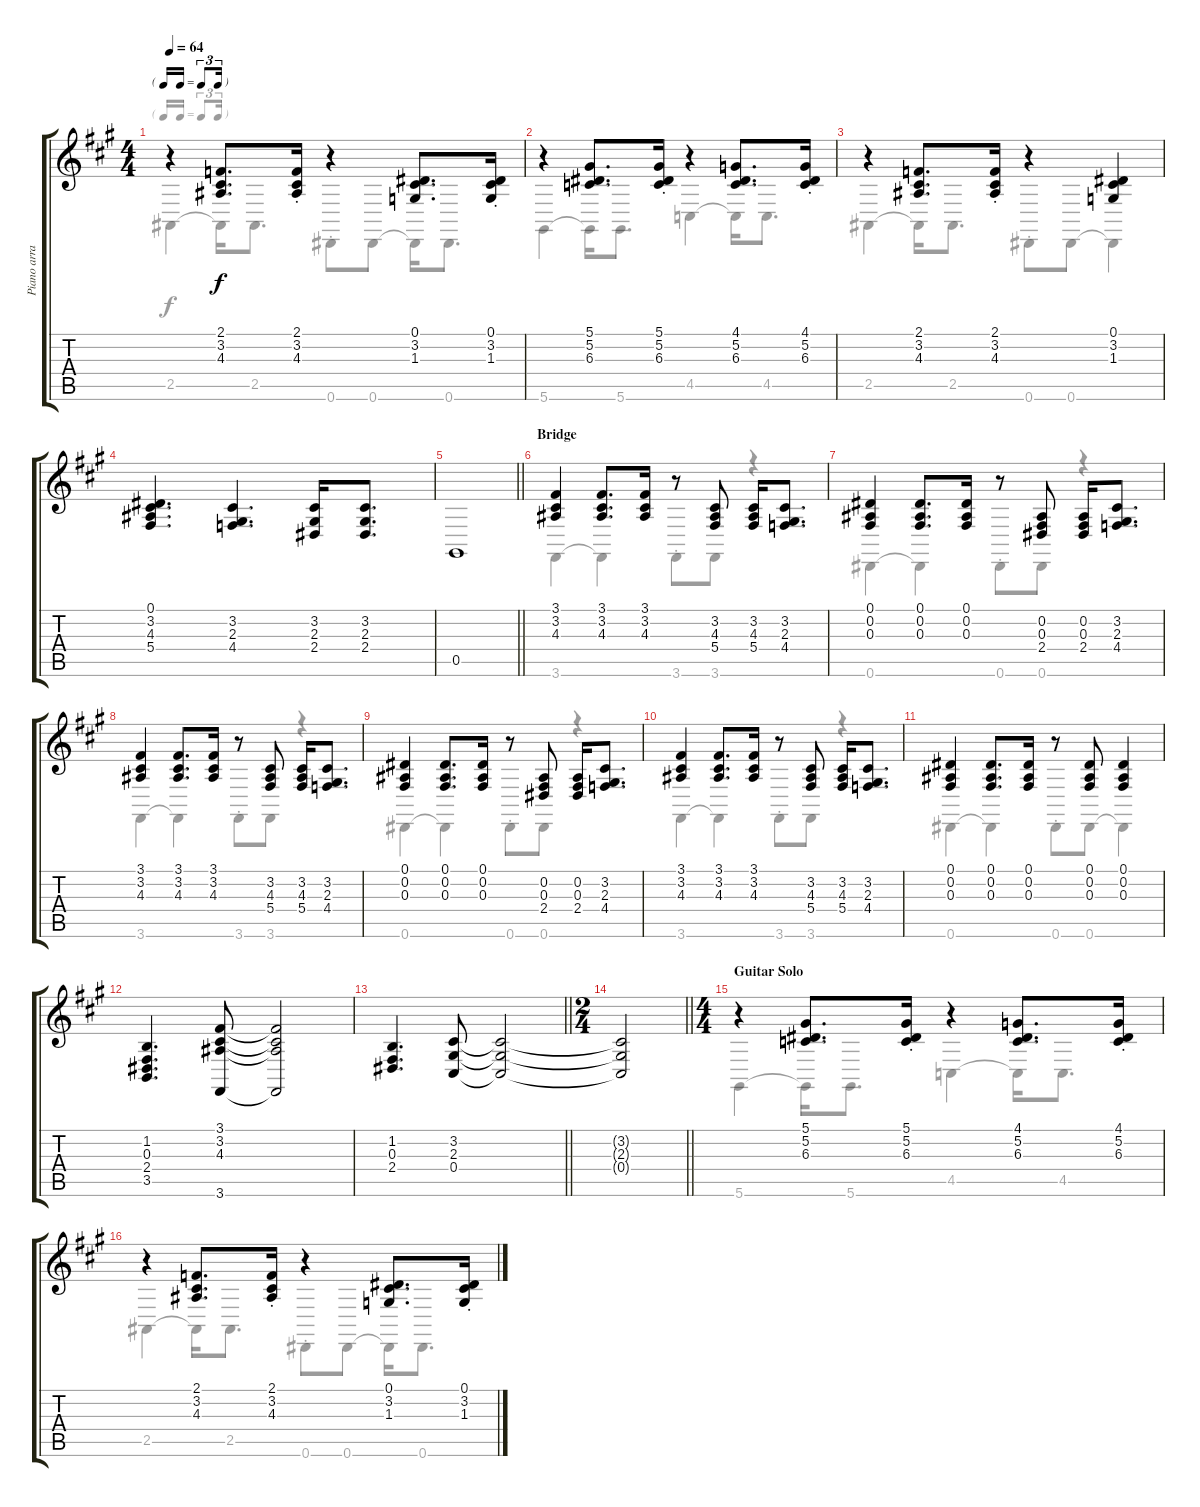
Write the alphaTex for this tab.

\track ("Piano arranged for Guitar" "Piano arra") {instrument acousticgrandpiano}
\staff {score tabs}
\tuning (Eb4 Bb3 Gb3 Db3 Ab2 Eb2) {hide}
\voice
\ts (4 4)
\tf triplet16th
\tempo 64
\clef g2
\ks a
r.4{dy f} (2.1 3.2 4.3).8{d} (2.1{st} 3.2{st} 4.3{st}).16 r.4 (0.1 3.2 1.3).8{d} (0.1{st} 3.2{st} 1.3{st}).16 |
r.4 (5.1 5.2 6.3).8{d} (5.1{st} 5.2{st} 6.3{st}).16 r.4 (4.1 5.2 6.3).8{d} (4.1{st} 5.2{st} 6.3{st}).16 |
r.4 (2.1 3.2 4.3).8{d} (2.1{st} 3.2{st} 4.3{st}).16 r.4 (0.1 3.2 1.3).4 |
(0.1 3.2 4.3 5.4).4{d} (3.2 2.3 4.4).4{d} (3.2 2.3 2.4).16 (3.2 2.3 2.4).8{d} |
\barLineRight lightlight
0.5.1 |
\section ("" "Bridge")
(3.1 3.2 4.3).4 (3.1 3.2 4.3).8{d} (3.1 3.2 4.3).16 r.8 (3.2 4.3 5.4).8 (3.2 4.3 5.4).16 (3.2 2.3 4.4).8{d} |
(0.1 0.2 0.3).4 (0.1 0.2 0.3).8{d} (0.1 0.2 0.3).16 r.8 (0.2 0.3 2.4).8 (0.2 0.3 2.4).16 (3.2 2.3 4.4).8{d} |
(3.1 3.2 4.3).4 (3.1 3.2 4.3).8{d} (3.1 3.2 4.3).16 r.8 (3.2 4.3 5.4).8 (3.2 4.3 5.4).16 (3.2 2.3 4.4).8{d} |
(0.1 0.2 0.3).4 (0.1 0.2 0.3).8{d} (0.1 0.2 0.3).16 r.8 (0.2 0.3 2.4).8 (0.2 0.3 2.4).16 (3.2 2.3 4.4).8{d} |
(3.1 3.2 4.3).4 (3.1 3.2 4.3).8{d} (3.1 3.2 4.3).16 r.8 (3.2 4.3 5.4).8 (3.2 4.3 5.4).16 (3.2 2.3 4.4).8{d} |
(0.1 0.2 0.3).4 (0.1 0.2 0.3).8{d} (0.1 0.2 0.3).16 r.8 (0.1 0.2 0.3).8 (0.1 0.2 0.3).4 |
(1.2 0.3 2.4 3.5).4{d} (3.1 3.2 4.3 3.6).8 (3.1{t} 3.2{t} 4.3{t} 3.6{t}).2 |
\barLineRight lightlight
(1.2 0.3 2.4).4{d} (3.2 2.3 0.4).8 (3.2{t} 2.3{t} 0.4{t}).2 |
\ts (2 4)
\barLineRight lightlight
(3.2{t} 2.3{t} 0.4{t}).2 |
\ts (4 4)
\section ("" "Guitar Solo")
r.4 (5.1 5.2 6.3).8{d} (5.1{st} 5.2{st} 6.3{st}).16 r.4 (4.1 5.2 6.3).8{d} (4.1{st} 5.2{st} 6.3{st}).16 |
r.4 (2.1 3.2 4.3).8{d} (2.1{st} 3.2{st} 4.3{st}).16 r.4 (0.1 3.2 1.3).8{d} (0.1{st} 3.2{st} 1.3{st}).16
\voice
\clef g2
\ottava regular
\simile none
\ks a
2.5.4{dy f} 2.5{t}.16 2.5.8{d} 0.6{st}.8 0.6.8 0.6{t}.16 0.6.8{d} |
5.6.4 5.6{t}.16 5.6.8{d} 4.5.4 4.5{t}.16 4.5.8{d} |
2.5.4 2.5{t}.16 2.5.8{d} 0.6{st}.8 0.6.8 0.6{t}.4 |
|
\barLineRight lightlight
|
3.6.4 3.6{t}.4 3.6{st}.8 3.6.8 r.4 |
0.6.4 0.6{t}.4 0.6{st}.8 0.6.8 r.4 |
3.6.4 3.6{t}.4 3.6{st}.8 3.6.8 r.4 |
0.6.4 0.6{t}.4 0.6{st}.8 0.6.8 r.4 |
3.6.4 3.6{t}.4 3.6{st}.8 3.6.8 r.4 |
0.6.4 0.6{t}.4 0.6{st}.8 0.6.8 0.6{t}.4 |
|
\barLineRight lightlight
|
\barLineRight lightlight
|
5.6.4 5.6{t}.16 5.6.8{d} 4.5.4 4.5{t}.16 4.5.8{d} |
2.5.4 2.5{t}.16 2.5.8{d} 0.6{st}.8 0.6.8 0.6{t}.16 0.6.8{d}
